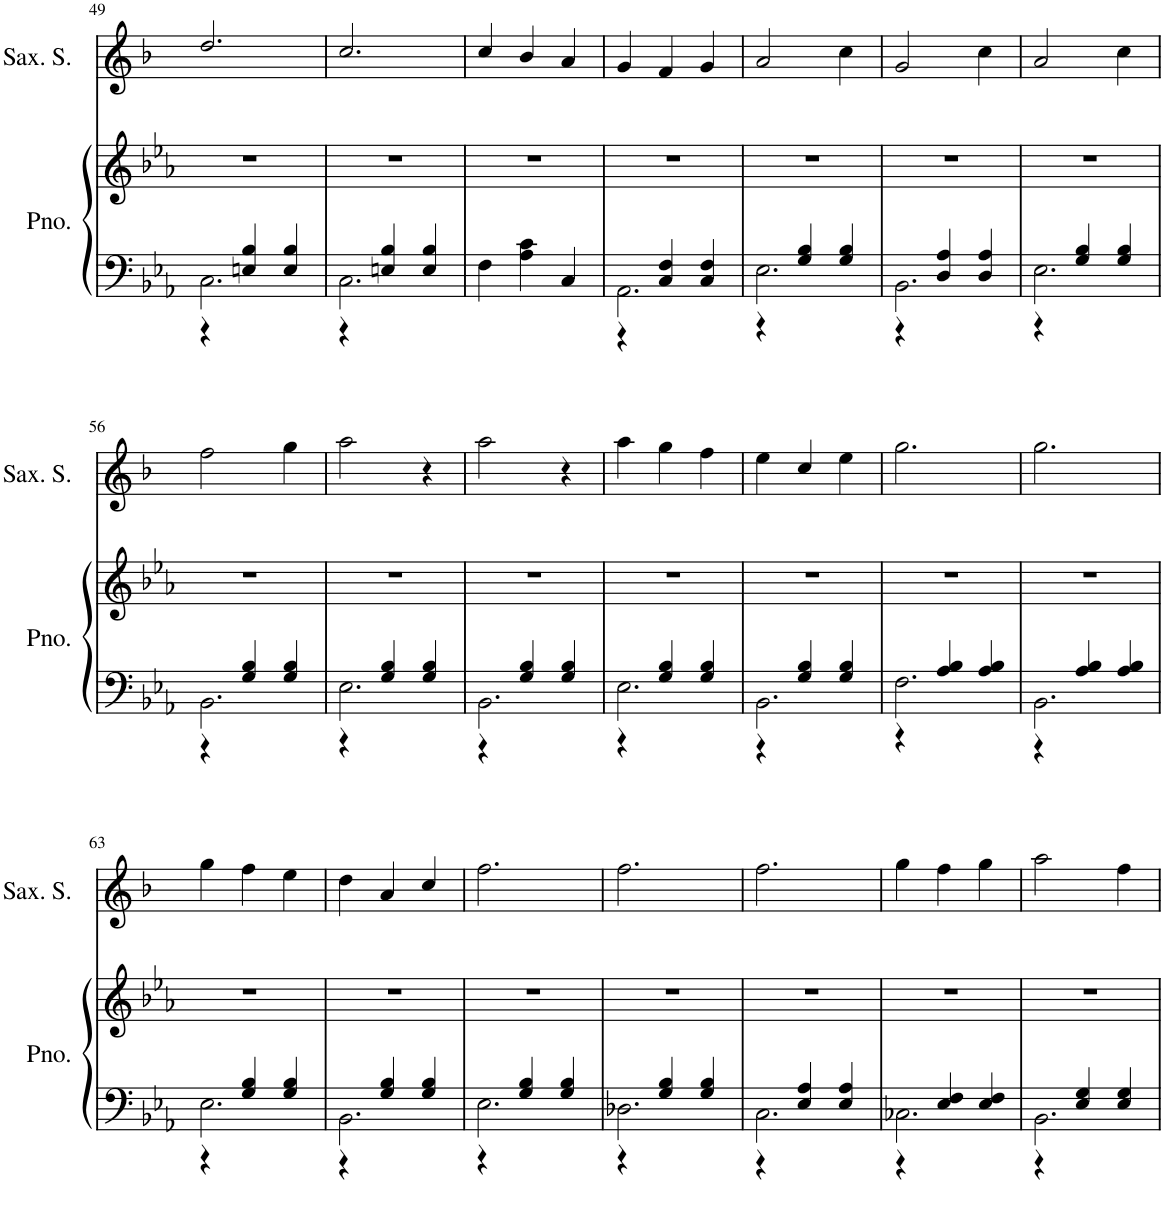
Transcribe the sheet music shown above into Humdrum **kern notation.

**kern	**kern	**kern
*part2	*part2	*part1
*staff3	*staff2	*staff1
*I"Piano	*	*I"Saxophone soprano
*I'Pno.	*	*I'Sax. S.
!!LO:PB:g=z
*clefF4	*clefG2	*clefG2
*	*	*Trd1c2
*k[b-e-a-]	*k[b-e-a-]	*k[b-]
*M3/4	*M3/4	*M3/4
=49	=49	=49
*^	*	*
2.C\	4r	2.r	2.dd/
.	4En/ 4B-/	.	.
.	4E/ 4B-/	.	.
=50	=50	=50	=50
2.C\	4r	2.r	2.cc/
.	4En/ 4B-/	.	.
.	4E/ 4B-/	.	.
*v	*v	*	*
=51	=51	=51
4F\	2.r	4cc/
4A-\ 4c\	.	4b-/
4C/	.	4a/
=52	=52	=52
*^	*	*
2.AA-\	4r	2.r	4g/
.	4C/ 4F/	.	4f/
.	4C/ 4F/	.	4g/
=53	=53	=53	=53
2.E-\	4r	2.r	2a/
.	4G/ 4B-/	.	.
.	4G/ 4B-/	.	4cc\
=54	=54	=54	=54
2.BB-\	4r	2.r	2g/
.	4D/ 4A-/	.	.
.	4D/ 4A-/	.	4cc\
=55	=55	=55	=55
2.E-\	4r	2.r	2a/
.	4G/ 4B-/	.	.
.	4G/ 4B-/	.	4cc\
!!LO:LB:g=z
=56	=56	=56	=56
2.BB-\	4r	2.r	2ff\
.	4G/ 4B-/	.	.
.	4G/ 4B-/	.	4gg\
=57	=57	=57	=57
2.E-\	4r	2.r	2aa\
.	4G/ 4B-/	.	.
.	4G/ 4B-/	.	4r
=58	=58	=58	=58
2.BB-\	4r	2.r	2aa\
.	4G/ 4B-/	.	.
.	4G/ 4B-/	.	4r
=59	=59	=59	=59
2.E-\	4r	2.r	4aa\
.	4G/ 4B-/	.	4gg\
.	4G/ 4B-/	.	4ff\
=60	=60	=60	=60
2.BB-\	4r	2.r	4ee\
.	4G/ 4B-/	.	4cc/
.	4G/ 4B-/	.	4ee\
=61	=61	=61	=61
2.F\	4r	2.r	2.gg\
.	4A-/ 4B-/	.	.
.	4A-/ 4B-/	.	.
=62	=62	=62	=62
2.BB-\	4r	2.r	2.gg\
.	4A-/ 4B-/	.	.
.	4A-/ 4B-/	.	.
!!LO:LB:g=z
=63	=63	=63	=63
2.E-\	4r	2.r	4gg\
.	4G/ 4B-/	.	4ff\
.	4G/ 4B-/	.	4ee\
=64	=64	=64	=64
2.BB-\	4r	2.r	4dd\
.	4G/ 4B-/	.	4a/
.	4G/ 4B-/	.	4cc/
=65	=65	=65	=65
2.E-\	4r	2.r	2.ff\
.	4G/ 4B-/	.	.
.	4G/ 4B-/	.	.
=66	=66	=66	=66
2.D-X\	4r	2.r	2.ff\
.	4G/ 4B-/	.	.
.	4G/ 4B-/	.	.
=67	=67	=67	=67
2.C\	4r	2.r	2.ff\
.	4E-/ 4A-/	.	.
.	4E-/ 4A-/	.	.
=68	=68	=68	=68
2.C-X\	4r	2.r	4gg\
.	4E-/ 4F/	.	4ff\
.	4E-/ 4F/	.	4gg\
=69	=69	=69	=69
2.BB-\	4r	2.r	2aa\
.	4E-/ 4G/	.	.
.	4E-/ 4G/	.	4ff\
*v	*v	*	*
=	=	=
*-	*-	*-
